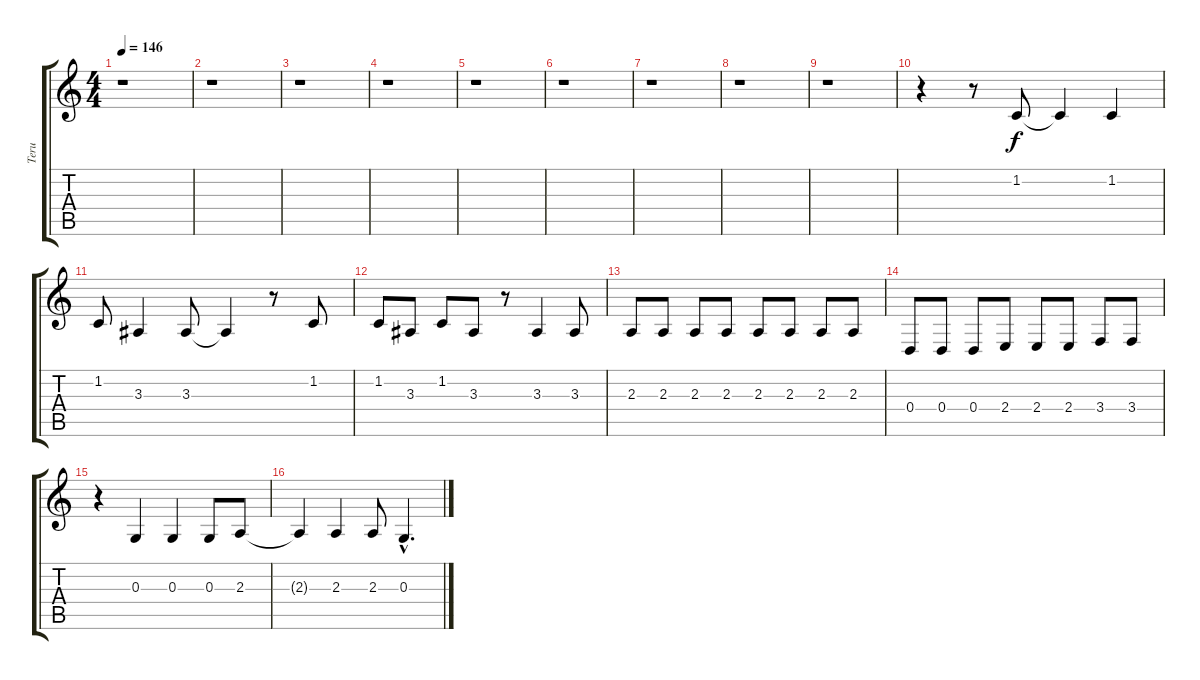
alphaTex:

\track ("Teru" "Teru") {instrument englishhorn}
\staff {score tabs}
\tuning (E4 B3 G3 D3 A2 E2) {hide}
\ts (4 4)
\tempo 146
\clef g2
\ks c
r.1{dy f} |
r.1 |
r.1 |
r.1 |
r.1 |
r.1 |
r.1 |
r.1 |
r.1 |
r.4 r.8 1.2.8 1.2{t}.4 1.2.4 |
1.2.8 3.3.4 3.3.8 3.3{t}.4 r.8 1.2.8 |
1.2.8 3.3.8 1.2.8 3.3.8 r.8 3.3.4 3.3.8 |
2.3.8 2.3.8 2.3.8 2.3.8 2.3.8 2.3.8 2.3.8 2.3.8 |
0.4.8 0.4.8 0.4.8 2.4.8 2.4.8 2.4.8 3.4.8 3.4.8 |
r.4 0.3.4 0.3.4 0.3.8 2.3.8 |
2.3{t}.4 2.3.4 2.3.8 0.3{hac}.4{d}
